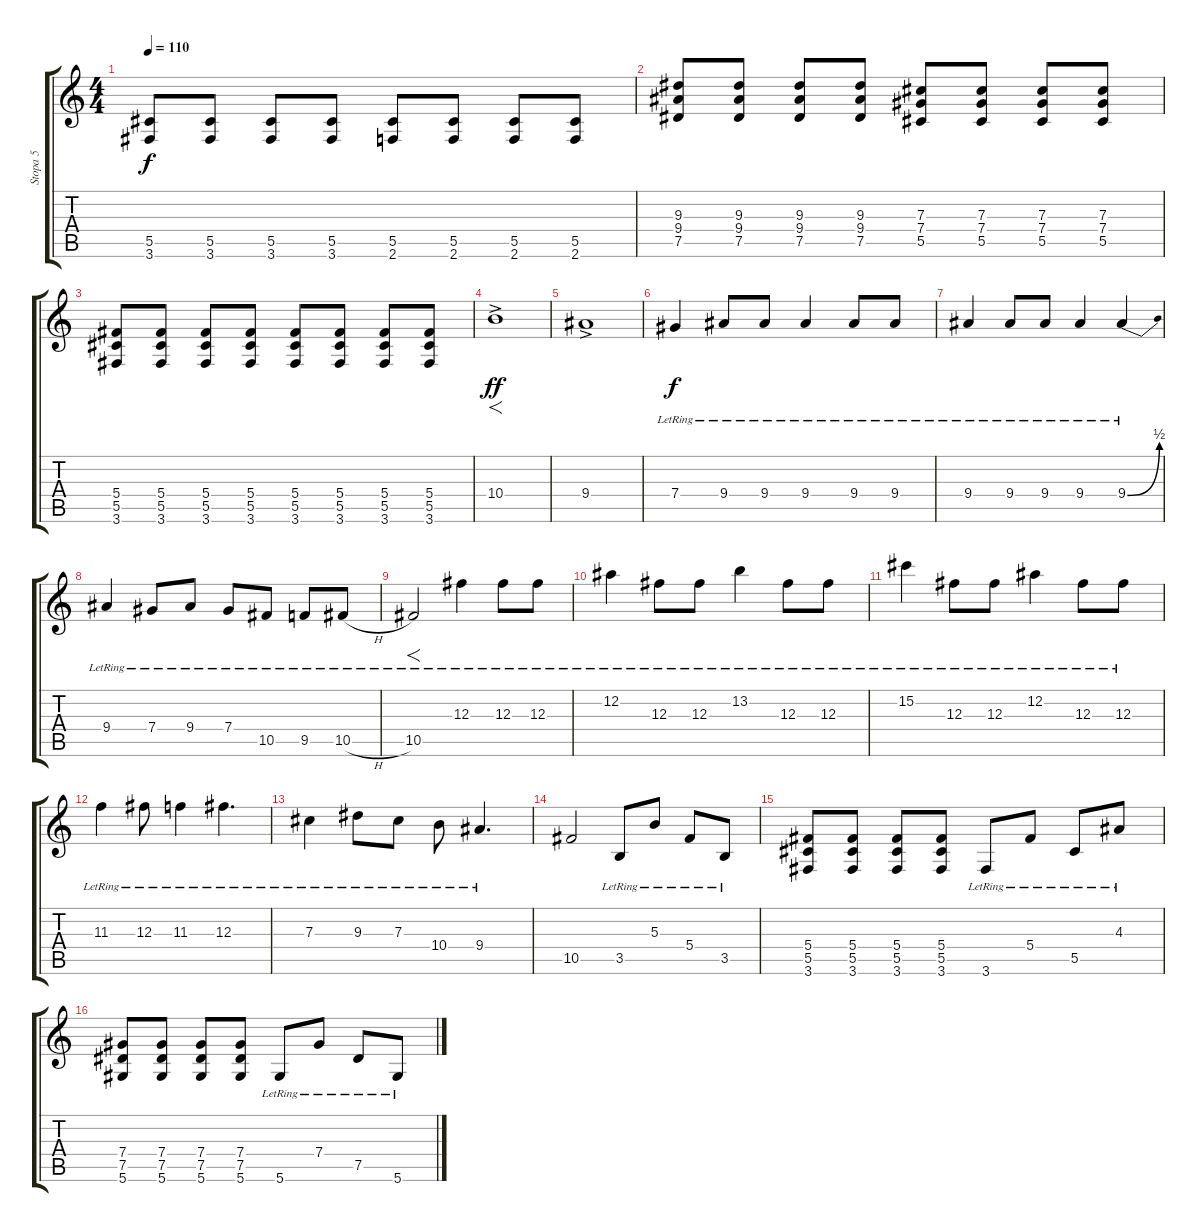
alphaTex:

\track ("Stopa 5" "Stopa 5") {instrument distortionguitar}
\staff {score tabs}
\tuning (Eb4 Bb3 Gb3 Db3 Ab2 Eb2) {hide}
\ts (4 4)
\tempo 110
\clef g2
\ks c
(5.5 3.6).8{dy f} (5.5 3.6).8 (5.5 3.6).8 (5.5 3.6).8 (5.5 2.6).8 (5.5 2.6).8 (5.5 2.6).8 (5.5 2.6).8 |
(9.3 9.4 7.5).8 (9.3 9.4 7.5).8 (9.3 9.4 7.5).8 (9.3 9.4 7.5).8 (7.3 7.4 5.5).8 (7.3 7.4 5.5).8 (7.3 7.4 5.5).8 (7.3 7.4 5.5).8 |
(5.4 5.5 3.6).8 (5.4 5.5 3.6).8 (5.4 5.5 3.6).8 (5.4 5.5 3.6).8 (5.4 5.5 3.6).8 (5.4 5.5 3.6).8 (5.4 5.5 3.6).8 (5.4 5.5 3.6).8 |
10.4{ac}.1{f dy ff} |
9.4{ac}.1 |
7.4{lr}.4{dy f} 9.4{lr}.8 9.4{lr}.8 9.4{lr}.4 9.4{lr}.8 9.4{lr}.8 |
9.4{lr}.4 9.4{lr}.8 9.4{lr}.8 9.4{lr}.4 9.4{be (bend 0 0 60 2) lr}.4 |
9.4{lr}.4 7.4{lr}.8 9.4{lr}.8 7.4{lr}.8 10.5{lr}.8 9.5{lr}.8 10.5{h lr}.8 |
10.5{lr}.2{f} 12.3{lr}.4 12.3{lr}.8 12.3{lr}.8 |
12.2{lr}.4 12.3{lr}.8 12.3{lr}.8 13.2{lr}.4 12.3{lr}.8 12.3{lr}.8 |
15.2{lr}.4 12.3{lr}.8 12.3{lr}.8 12.2{lr}.4 12.3{lr}.8 12.3{lr}.8 |
11.3{lr}.4 12.3{lr}.8 11.3{lr}.4 12.3{lr}.4{d} |
7.3{lr}.4 9.3{lr}.8 7.3{lr}.8 10.4{lr}.8 9.4{lr}.4{d} |
10.5.2 3.5{lr}.8 5.3{lr}.8 5.4{lr}.8 3.5{lr}.8 |
(5.4 5.5 3.6).8 (5.4 5.5 3.6).8 (5.4 5.5 3.6).8 (5.4 5.5 3.6).8 3.6{lr}.8 5.4{lr}.8 5.5{lr}.8 4.3{lr}.8 |
(7.4 7.5 5.6).8 (7.4 7.5 5.6).8 (7.4 7.5 5.6).8 (7.4 7.5 5.6).8 5.6{lr}.8 7.4{lr}.8 7.5{lr}.8 5.6{lr}.8
